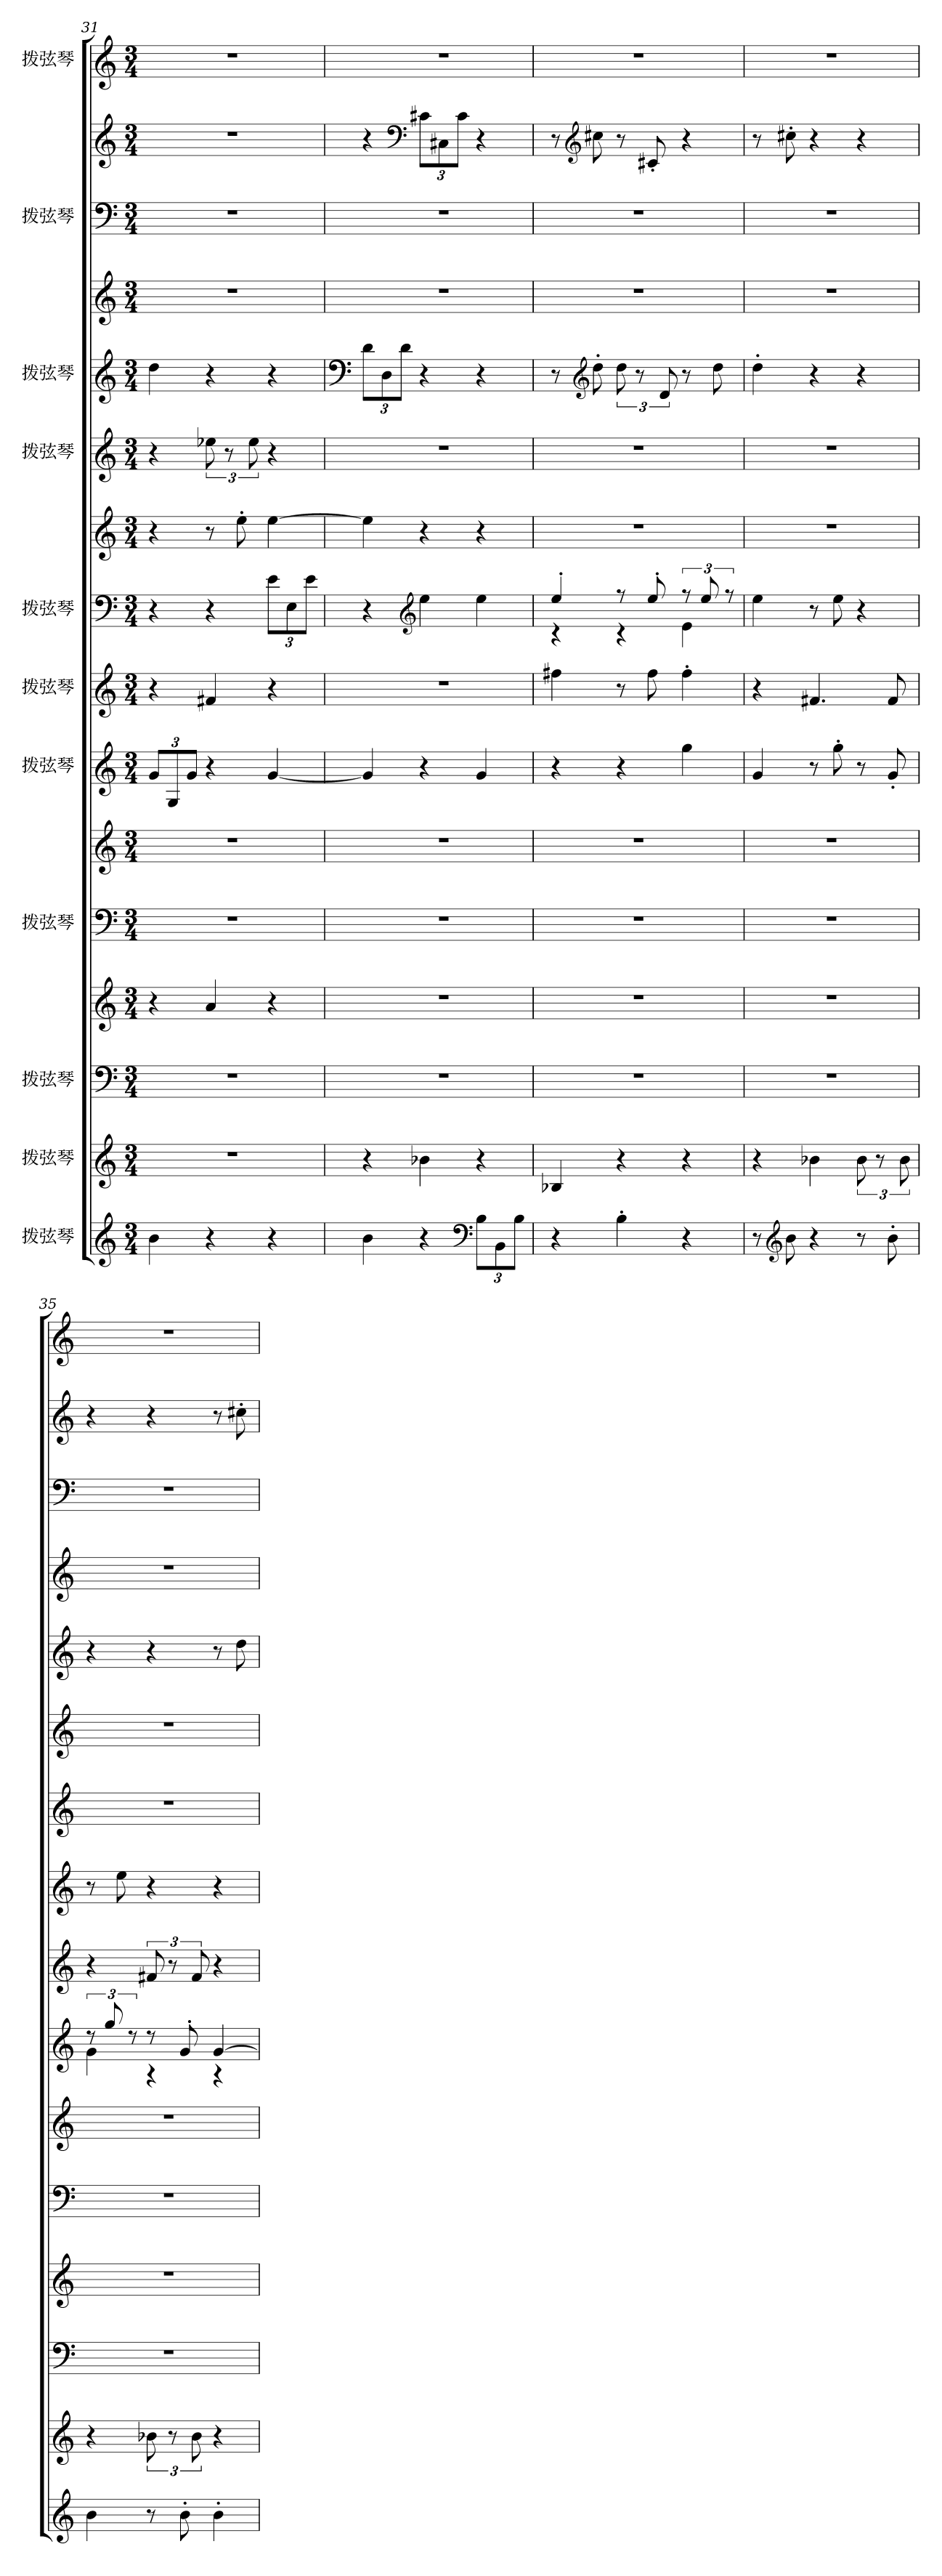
**kern	**kern	**kern	**kern	**kern	**kern	**kern	**kern	**kern	**kern	**kern	**kern	**kern	**kern	**kern	**kern
*part11	*part10	*part9	*part9	*part8	*part8	*part7	*part6	*part5	*part5	*part4	*part3	*part3	*part2	*part2	*part1
*staff16	*staff15	*staff14	*staff13	*staff12	*staff11	*staff10	*staff9	*staff8	*staff7	*staff6	*staff5	*staff4	*staff3	*staff2	*staff1
*I"拨弦琴	*I"拨弦琴	*I"拨弦琴	*	*I"拨弦琴	*	*I"拨弦琴	*I"拨弦琴	*I"拨弦琴	*	*I"拨弦琴	*I"拨弦琴	*	*I"拨弦琴	*	*I"拨弦琴
!!LO:PB:g=z
*clefG2	*clefG2	*clefF4	*clefG2	*clefF4	*clefG2	*clefG2	*clefG2	*clefF4	*clefG2	*clefG2	*clefG2	*clefG2	*clefF4	*clefG2	*clefG2
*k[]	*k[]	*k[]	*k[]	*k[]	*k[]	*k[]	*k[]	*k[]	*k[]	*k[]	*k[]	*k[]	*k[]	*k[]	*k[]
*M3/4	*M3/4	*M3/4	*M3/4	*M3/4	*M3/4	*M3/4	*M3/4	*M3/4	*M3/4	*M3/4	*M3/4	*M3/4	*M3/4	*M3/4	*M3/4
*	*	*	*	*	*	*Xbrackettup	*	*	*	*	*	*	*	*	*
=31	=31	=31	=31	=31	=31	=31	=31	=31	=31	=31	=31	=31	=31	=31	=31
4b\	2.r	2.r	4r	2.r	2.r	12g/L	4r	4r	4r	4r	4dd\	2.r	2.r	2.r	2.r
.	.	.	.	.	.	12G/	.	.	.	.	.	.	.	.	.
.	.	.	.	.	.	12g/J	.	.	.	.	.	.	.	.	.
4r	.	.	4a/	.	.	4r	4f#X/	4r	8r	12ee-X\	4r	.	.	.	.
.	.	.	.	.	.	.	.	.	.	12r	.	.	.	.	.
.	.	.	.	.	.	.	.	.	8ee'\	.	.	.	.	.	.
.	.	.	.	.	.	.	.	.	.	12ee-\	.	.	.	.	.
*	*	*	*	*	*	*	*	*Xbrackettup	*	*	*	*	*	*	*
4r	.	.	4r	.	.	[4g/	4r	12e\L	[4ee\	4r	4r	.	.	.	.
.	.	.	.	.	.	.	.	12E\	.	.	.	.	.	.	.
.	.	.	.	.	.	.	.	12e\J	.	.	.	.	.	.	.
=32	=32	=32	=32	=32	=32	=32	=32	=32	=32	=32	=32	=32	=32	=32	=32
*	*	*	*	*	*	*	*	*	*	*	*clefF4	*	*	*	*
*	*	*	*	*	*	*	*	*	*	*	*Xbrackettup	*	*	*	*
4b\	4r	2.r	2.r	2.r	2.r	4g/]	2.r	4r	4ee\]	2.r	12d\L	2.r	2.r	4r	2.r
.	.	.	.	.	.	.	.	.	.	.	12D\	.	.	.	.
.	.	.	.	.	.	.	.	.	.	.	12d\J	.	.	.	.
*	*	*	*	*	*	*	*	*clefG2	*	*	*	*	*	*clefF4	*
*	*	*	*	*	*	*	*	*	*	*	*	*	*	*Xbrackettup	*
4r	4b-X\	.	.	.	.	4r	.	4ee\	4r	.	4r	.	.	12c#X\L	.
.	.	.	.	.	.	.	.	.	.	.	.	.	.	12C#X\	.
.	.	.	.	.	.	.	.	.	.	.	.	.	.	12c#\J	.
*clefF4	*	*	*	*	*	*	*	*	*	*	*	*	*	*	*
*Xbrackettup	*	*	*	*	*	*	*	*	*	*	*	*	*	*	*
12B\L	4r	.	.	.	.	4g/	.	4ee\	4r	.	4r	.	.	4r	.
12BB\	.	.	.	.	.	.	.	.	.	.	.	.	.	.	.
12B\J	.	.	.	.	.	.	.	.	.	.	.	.	.	.	.
=33	=33	=33	=33	=33	=33	=33	=33	=33	=33	=33	=33	=33	=33	=33	=33
*	*	*	*	*	*	*	*	*^	*	*	*	*	*	*	*
4r	4B-X/	2.r	2.r	2.r	2.r	4r	4ff#X\	4ee'/	4r	2.r	2.r	8r	2.r	2.r	8r	2.r
*	*	*	*	*	*	*	*	*	*	*	*	*clefG2	*	*	*clefG2	*
.	.	.	.	.	.	.	.	.	.	.	.	8dd'\	.	.	8cc#X\	.
*	*	*	*	*	*	*	*	*	*	*	*	*brackettup	*	*	*	*
4B'\	4r	.	.	.	.	4r	8r	8r	4r	.	.	12dd\	.	.	8r	.
.	.	.	.	.	.	.	.	.	.	.	.	12r	.	.	.	.
.	.	.	.	.	.	.	8ff#\	8ee'/	.	.	.	.	.	.	8c#X'/	.
.	.	.	.	.	.	.	.	.	.	.	.	12d/	.	.	.	.
*	*	*	*	*	*	*	*	*brackettup	*	*	*	*	*	*	*	*
4r	4r	.	.	.	.	4gg\	4ff#'\	12r	4e\	.	.	8r	.	.	4r	.
.	.	.	.	.	.	.	.	12ee/	.	.	.	.	.	.	.	.
.	.	.	.	.	.	.	.	.	.	.	.	8dd\	.	.	.	.
.	.	.	.	.	.	.	.	12r	.	.	.	.	.	.	.	.
*	*	*	*	*	*	*	*	*v	*v	*	*	*	*	*	*	*
!!LO:PB:g=z
=34	=34	=34	=34	=34	=34	=34	=34	=34	=34	=34	=34	=34	=34	=34	=34
8r	4r	2.r	2.r	2.r	2.r	4g/	4r	4ee\	2.r	2.r	4dd'\	2.r	2.r	8r	2.r
*clefG2	*	*	*	*	*	*	*	*	*	*	*	*	*	*	*
8b\	.	.	.	.	.	.	.	.	.	.	.	.	.	8cc#X'\	.
4r	4b-X\	.	.	.	.	8r	4.f#X/	8r	.	.	4r	.	.	4r	.
.	.	.	.	.	.	8gg'\	.	8ee\	.	.	.	.	.	.	.
8r	12b-\	.	.	.	.	8r	.	4r	.	.	4r	.	.	4r	.
.	12r	.	.	.	.	.	.	.	.	.	.	.	.	.	.
8b'\	.	.	.	.	.	8g'/	8f#/	.	.	.	.	.	.	.	.
.	12b-\	.	.	.	.	.	.	.	.	.	.	.	.	.	.
=35	=35	=35	=35	=35	=35	=35	=35	=35	=35	=35	=35	=35	=35	=35	=35
*	*	*	*	*	*	*brackettup	*	*	*	*	*	*	*	*	*
*	*	*	*	*	*	*^	*	*	*	*	*	*	*	*	*
4b\	4r	2.r	2.r	2.r	2.r	12r	4g\	4r	8r	2.r	2.r	4r	2.r	2.r	4r	2.r
.	.	.	.	.	.	12gg/	.	.	.	.	.	.	.	.	.	.
.	.	.	.	.	.	.	.	.	8ee\	.	.	.	.	.	.	.
.	.	.	.	.	.	12r	.	.	.	.	.	.	.	.	.	.
8r	12b-X\	.	.	.	.	8r	4r	12f#X/	4r	.	.	4r	.	.	4r	.
.	12r	.	.	.	.	.	.	12r	.	.	.	.	.	.	.	.
8b'\	.	.	.	.	.	8g'/	.	.	.	.	.	.	.	.	.	.
.	12b-\	.	.	.	.	.	.	12f#/	.	.	.	.	.	.	.	.
4b'\	4r	.	.	.	.	[4g/	4r	4r	4r	.	.	8r	.	.	8r	.
.	.	.	.	.	.	.	.	.	.	.	.	8dd\	.	.	8cc#X'\	.
*	*	*	*	*	*	*v	*v	*	*	*	*	*	*	*	*	*
=	=	=	=	=	=	=	=	=	=	=	=	=	=	=	=
*-	*-	*-	*-	*-	*-	*-	*-	*-	*-	*-	*-	*-	*-	*-	*-
